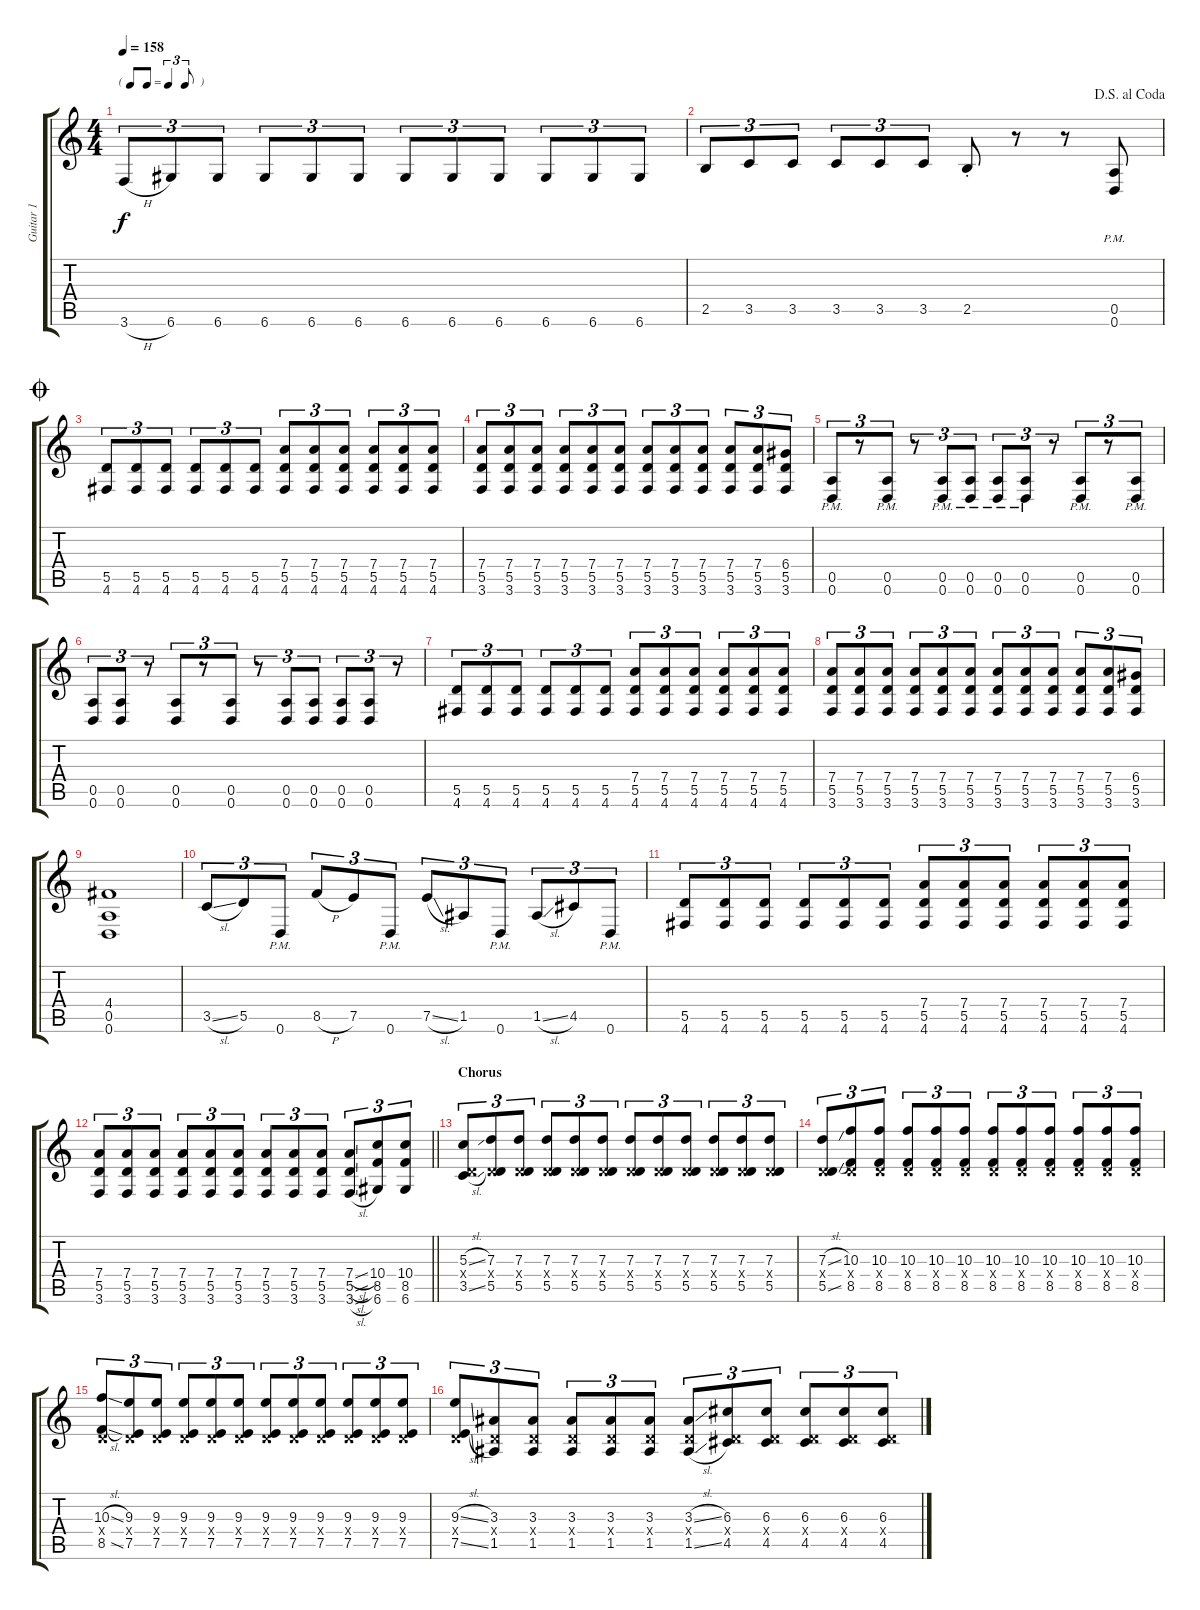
\track ("Guitar 1" "Guitar 1") {instrument distortionguitar}
\staff {score tabs}
\tuning (E4 B3 G3 D3 A2 D2) {hide}
\ts (4 4)
\tf triplet8th
\tempo 158
\clef g2
\ks c
3.6{h}.8{tu (3 2) dy f} 6.6.8{tu (3 2)} 6.6.8{tu (3 2)} 6.6.8{tu (3 2)} 6.6.8{tu (3 2)} 6.6.8{tu (3 2)} 6.6.8{tu (3 2)} 6.6.8{tu (3 2)} 6.6.8{tu (3 2)} 6.6.8{tu (3 2)} 6.6.8{tu (3 2)} 6.6.8{tu (3 2)} |
\jump dalsegnoalcoda
2.5.8{tu (3 2)} 3.5.8{tu (3 2)} 3.5.8{tu (3 2)} 3.5.8{tu (3 2)} 3.5.8{tu (3 2)} 3.5.8{tu (3 2)} 2.5{st}.8 r.8 r.8 (0.5{pm} 0.6).8 |
\jump coda
(5.5 4.6).8{tu (3 2)} (5.5 4.6).8{tu (3 2)} (5.5 4.6).8{tu (3 2)} (5.5 4.6).8{tu (3 2)} (5.5 4.6).8{tu (3 2)} (5.5 4.6).8{tu (3 2)} (7.4 5.5 4.6).8{tu (3 2)} (7.4 5.5 4.6).8{tu (3 2)} (7.4 5.5 4.6).8{tu (3 2)} (7.4 5.5 4.6).8{tu (3 2)} (7.4 5.5 4.6).8{tu (3 2)} (7.4 5.5 4.6).8{tu (3 2)} |
(7.4 5.5 3.6).8{tu (3 2)} (7.4 5.5 3.6).8{tu (3 2)} (7.4 5.5 3.6).8{tu (3 2)} (7.4 5.5 3.6).8{tu (3 2)} (7.4 5.5 3.6).8{tu (3 2)} (7.4 5.5 3.6).8{tu (3 2)} (7.4 5.5 3.6).8{tu (3 2)} (7.4 5.5 3.6).8{tu (3 2)} (7.4 5.5 3.6).8{tu (3 2)} (7.4 5.5 3.6).8{tu (3 2)} (7.4 5.5 3.6).8{tu (3 2)} (6.4 5.5 3.6).8{tu (3 2)} |
(0.5 0.6{pm}).8{tu (3 2)} r.8{tu (3 2)} (0.5 0.6{pm}).8{tu (3 2)} r.8{tu (3 2)} (0.5 0.6{pm}).8{tu (3 2)} (0.5 0.6{pm}).8{tu (3 2)} (0.5 0.6{pm}).8{tu (3 2)} (0.5 0.6{pm}).8{tu (3 2)} r.8{tu (3 2)} (0.5 0.6{pm}).8{tu (3 2)} r.8{tu (3 2)} (0.5 0.6{pm}).8{tu (3 2)} |
(0.5 0.6).8{tu (3 2)} (0.5 0.6).8{tu (3 2)} r.8{tu (3 2)} (0.5 0.6).8{tu (3 2)} r.8{tu (3 2)} (0.5 0.6).8{tu (3 2)} r.8{tu (3 2)} (0.5 0.6).8{tu (3 2)} (0.5 0.6).8{tu (3 2)} (0.5 0.6).8{tu (3 2)} (0.5 0.6).8{tu (3 2)} r.8{tu (3 2)} |
(5.5 4.6).8{tu (3 2)} (5.5 4.6).8{tu (3 2)} (5.5 4.6).8{tu (3 2)} (5.5 4.6).8{tu (3 2)} (5.5 4.6).8{tu (3 2)} (5.5 4.6).8{tu (3 2)} (7.4 5.5 4.6).8{tu (3 2)} (7.4 5.5 4.6).8{tu (3 2)} (7.4 5.5 4.6).8{tu (3 2)} (7.4 5.5 4.6).8{tu (3 2)} (7.4 5.5 4.6).8{tu (3 2)} (7.4 5.5 4.6).8{tu (3 2)} |
(7.4 5.5 3.6).8{tu (3 2)} (7.4 5.5 3.6).8{tu (3 2)} (7.4 5.5 3.6).8{tu (3 2)} (7.4 5.5 3.6).8{tu (3 2)} (7.4 5.5 3.6).8{tu (3 2)} (7.4 5.5 3.6).8{tu (3 2)} (7.4 5.5 3.6).8{tu (3 2)} (7.4 5.5 3.6).8{tu (3 2)} (7.4 5.5 3.6).8{tu (3 2)} (7.4 5.5 3.6).8{tu (3 2)} (7.4 5.5 3.6).8{tu (3 2)} (6.4 5.5 3.6).8{tu (3 2)} |
(4.4 0.5 0.6).1 |
3.5{sl}.8{tu (3 2)} 5.5.8{tu (3 2)} 0.6{pm}.8{tu (3 2)} 8.5{h}.8{tu (3 2)} 7.5.8{tu (3 2)} 0.6{pm}.8{tu (3 2)} 7.5{sl}.8{tu (3 2)} 1.5.8{tu (3 2)} 0.6{pm}.8{tu (3 2)} 1.5{sl}.8{tu (3 2)} 4.5.8{tu (3 2)} 0.6{pm}.8{tu (3 2)} |
(5.5 4.6).8{tu (3 2)} (5.5 4.6).8{tu (3 2)} (5.5 4.6).8{tu (3 2)} (5.5 4.6).8{tu (3 2)} (5.5 4.6).8{tu (3 2)} (5.5 4.6).8{tu (3 2)} (7.4 5.5 4.6).8{tu (3 2)} (7.4 5.5 4.6).8{tu (3 2)} (7.4 5.5 4.6).8{tu (3 2)} (7.4 5.5 4.6).8{tu (3 2)} (7.4 5.5 4.6).8{tu (3 2)} (7.4 5.5 4.6).8{tu (3 2)} |
\barLineRight lightlight
(7.4 5.5 3.6).8{tu (3 2)} (7.4 5.5 3.6).8{tu (3 2)} (7.4 5.5 3.6).8{tu (3 2)} (7.4 5.5 3.6).8{tu (3 2)} (7.4 5.5 3.6).8{tu (3 2)} (7.4 5.5 3.6).8{tu (3 2)} (7.4 5.5 3.6).8{tu (3 2)} (7.4 5.5 3.6).8{tu (3 2)} (7.4 5.5 3.6).8{tu (3 2)} (7.4{sl} 5.5{sl} 3.6{sl}).8{tu (3 2)} (10.4 8.5 6.6).8{tu (3 2)} (10.4 8.5 6.6).8{tu (3 2)} |
\section ("" "Chorus")
(5.3{sl} 0.4{x} 3.5{sl}).8{tu (3 2)} (7.3 0.4{x} 5.5).8{tu (3 2)} (7.3 0.4{x} 5.5).8{tu (3 2)} (7.3 0.4{x} 5.5).8{tu (3 2)} (7.3 0.4{x} 5.5).8{tu (3 2)} (7.3 0.4{x} 5.5).8{tu (3 2)} (7.3 0.4{x} 5.5).8{tu (3 2)} (7.3 0.4{x} 5.5).8{tu (3 2)} (7.3 0.4{x} 5.5).8{tu (3 2)} (7.3 0.4{x} 5.5).8{tu (3 2)} (7.3 0.4{x} 5.5).8{tu (3 2)} (7.3 0.4{x} 5.5).8{tu (3 2)} |
(7.3{sl} 0.4{x} 5.5{sl}).8{tu (3 2)} (10.3 0.4{x} 8.5).8{tu (3 2)} (10.3 0.4{x} 8.5).8{tu (3 2)} (10.3 0.4{x} 8.5).8{tu (3 2)} (10.3 0.4{x} 8.5).8{tu (3 2)} (10.3 0.4{x} 8.5).8{tu (3 2)} (10.3 0.4{x} 8.5).8{tu (3 2)} (10.3 0.4{x} 8.5).8{tu (3 2)} (10.3 0.4{x} 8.5).8{tu (3 2)} (10.3 0.4{x} 8.5).8{tu (3 2)} (10.3 0.4{x} 8.5).8{tu (3 2)} (10.3 0.4{x} 8.5).8{tu (3 2)} |
(10.3{sl} 0.4{x} 8.5{sl}).8{tu (3 2)} (9.3 0.4{x} 7.5).8{tu (3 2)} (9.3 0.4{x} 7.5).8{tu (3 2)} (9.3 0.4{x} 7.5).8{tu (3 2)} (9.3 0.4{x} 7.5).8{tu (3 2)} (9.3 0.4{x} 7.5).8{tu (3 2)} (9.3 0.4{x} 7.5).8{tu (3 2)} (9.3 0.4{x} 7.5).8{tu (3 2)} (9.3 0.4{x} 7.5).8{tu (3 2)} (9.3 0.4{x} 7.5).8{tu (3 2)} (9.3 0.4{x} 7.5).8{tu (3 2)} (9.3 0.4{x} 7.5).8{tu (3 2)} |
(9.3{sl} 0.4{x} 7.5{sl}).8{tu (3 2)} (3.3 0.4{x} 1.5).8{tu (3 2)} (3.3 0.4{x} 1.5).8{tu (3 2)} (3.3 0.4{x} 1.5).8{tu (3 2)} (3.3 0.4{x} 1.5).8{tu (3 2)} (3.3 0.4{x} 1.5).8{tu (3 2)} (3.3{sl} 0.4{x} 1.5{sl}).8{tu (3 2)} (6.3 0.4{x} 4.5).8{tu (3 2)} (6.3 0.4{x} 4.5).8{tu (3 2)} (6.3 0.4{x} 4.5).8{tu (3 2)} (6.3 0.4{x} 4.5).8{tu (3 2)} (6.3 0.4{x} 4.5).8{tu (3 2)}
